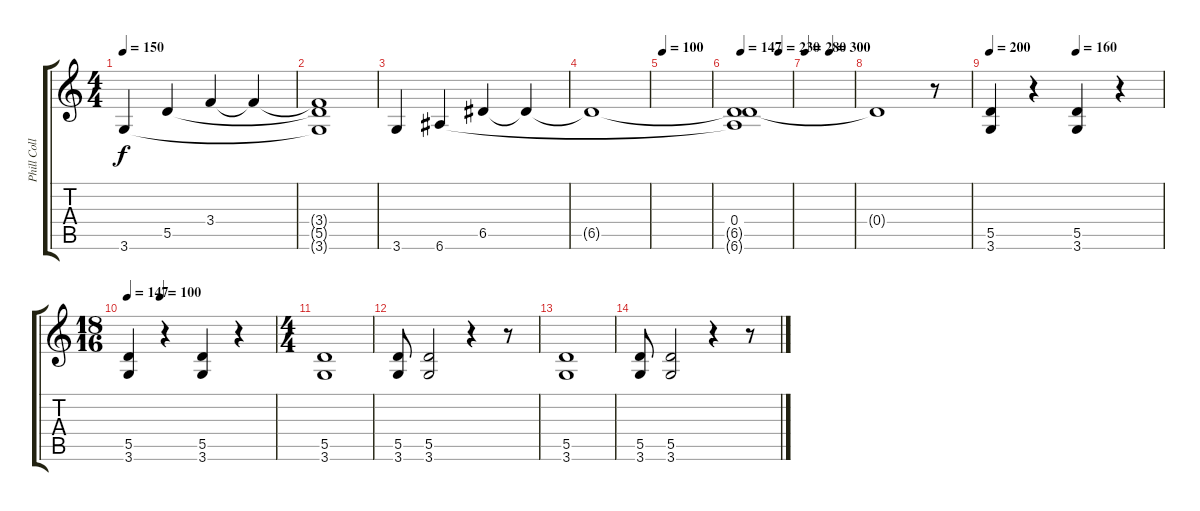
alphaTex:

\track ("Phill Collen" "Phill Coll") {instrument distortionguitar}
\staff {score tabs}
\tuning (E4 B3 G3 D3 A2 E2) {hide}
\ts (4 4)
\tempo 150
\clef g2
\ks c
3.6.4{dy f} 5.5.4 3.4.4 3.4{t}.4 |
(3.4{t} 5.5{t} 3.6{t}).1 |
3.6.4 6.6.4 6.5.4 6.5{t}.4 |
6.5{t}.1 |
\tempo 100
|
\tempo 147
\tempo (230 0.75)
(0.4 6.5{t} 6.6{t}).1 |
\tempo 280
\tempo (300 0.5)
|
0.4{t}.1 r.8 |
\tempo 200
\tempo (160 0.5)
(5.5 3.6).4 r.4 (5.5 3.6).4 r.4 |
\ts (18 16)
\tempo 147
\tempo (100 0.2222222222222222)
(5.5 3.6).4 r.4 (5.5 3.6).4 r.4 |
\ts (4 4)
(5.5 3.6).1 |
(5.5 3.6).8 (5.5 3.6).2 r.4 r.8 |
(5.5 3.6).1 |
(5.5 3.6).8 (5.5 3.6).2 r.4 r.8
